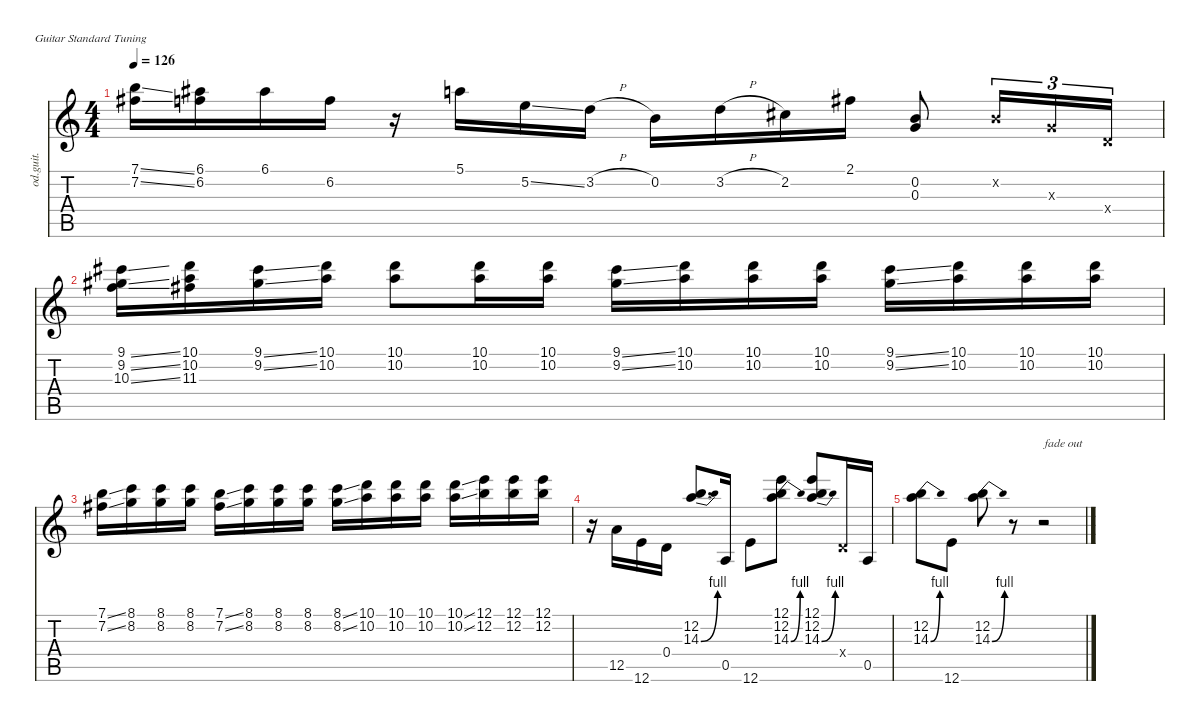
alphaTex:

\defaultSystemsLayout 4
\hideDynamics
\bracketExtendMode nobrackets
\otherSystemsTrackNameOrientation horizontal
\track ("Jeff Baxter (Overdr. Gtr)" "od.guit.") {instrument overdrivenguitar}
\staff {score tabs}
\tuning (E4 B3 G3 D3 A2 E2)
\ts (4 4)
\tempo 126
\clef g2
\ks c
(7.1{ss} 7.2{ss acc #}).16{dy f beam Down} (6.1{acc #} 6.2).16{beam Down} 6.1{acc #}.16{beam Down} 6.2.16{beam Down} r.16{beam Down} 5.1.16{beam Down} 5.2{ss}.16{beam Down} 3.2{h}.16{beam Down} 0.2.16{beam Down} 3.2{h}.16{beam Down} 2.2{acc #}.16{beam Down} 2.1{acc #}.16{beam Down} (0.2 0.3).8{beam Up} 0.2{x}.16{tu (3 2) beam Up} 0.3{x}.16{tu (3 2) beam Up} 0.4{x}.16{tu (3 2) beam Up} |
(9.1{ss acc #} 9.2{ss acc #} 10.3{ss}).16{beam Down} (10.1 10.2 11.3{acc #}).16{beam Down} (9.1{ss acc #} 9.2{ss acc #}).16{beam Down} (10.1 10.2).16{beam Down} (10.1 10.2).8{beam Down} (10.1 10.2).16{beam Down} (10.1 10.2).16{beam Down} (9.1{ss acc #} 9.2{ss acc #}).16{beam Down} (10.1 10.2).16{beam Down} (10.1 10.2).16{beam Down} (10.1 10.2).16{beam Down} (9.1{ss acc #} 9.2{ss acc #}).16{beam Down} (10.1 10.2).16{beam Down} (10.1 10.2).16{beam Down} (10.1 10.2).16{beam Down} |
(7.1{ss} 7.2{ss acc #}).16{beam Down} (8.1 8.2).16{beam Down} (8.1 8.2).16{beam Down} (8.1 8.2).16{beam Down} (7.1{ss} 7.2{ss acc #}).16{beam Down} (8.1 8.2).16{beam Down} (8.1 8.2).16{beam Down} (8.1 8.2).16{beam Down} (8.1{ss} 8.2{ss}).16{beam Down} (10.1 10.2).16{beam Down} (10.1 10.2).16{beam Down} (10.1 10.2).16{beam Down} (10.1{ss} 10.2{ss}).16{beam Down} (12.1 12.2).16{beam Down} (12.1 12.2).16{beam Down} (12.1 12.2).16{beam Down} |
r.16{beam Down} 12.5.16{beam Up} 12.6.16{beam Up} 0.4.16{beam Up} (12.2 14.3{be (bend 0 0 30 4)}).8{d beam Up} 0.5.16{beam Up} 12.6.8{beam Down} (12.1 12.2 14.3{be (bend 0 0 30 4)}).8{beam Down} (12.1 12.2 14.3{be (bend 0 0 30 4)}).8{beam Up} 0.4{x}.16{beam Up} 0.5.16{beam Up} |
(12.2 14.3{be (bend 0 0 30 4)}).8{beam Down} 12.6.8{beam Down} (12.2 14.3{be (bend 0 0 30 4)}).8{beam Down} r.8{beam Down} r.2{txt "fade out" beam Down}
